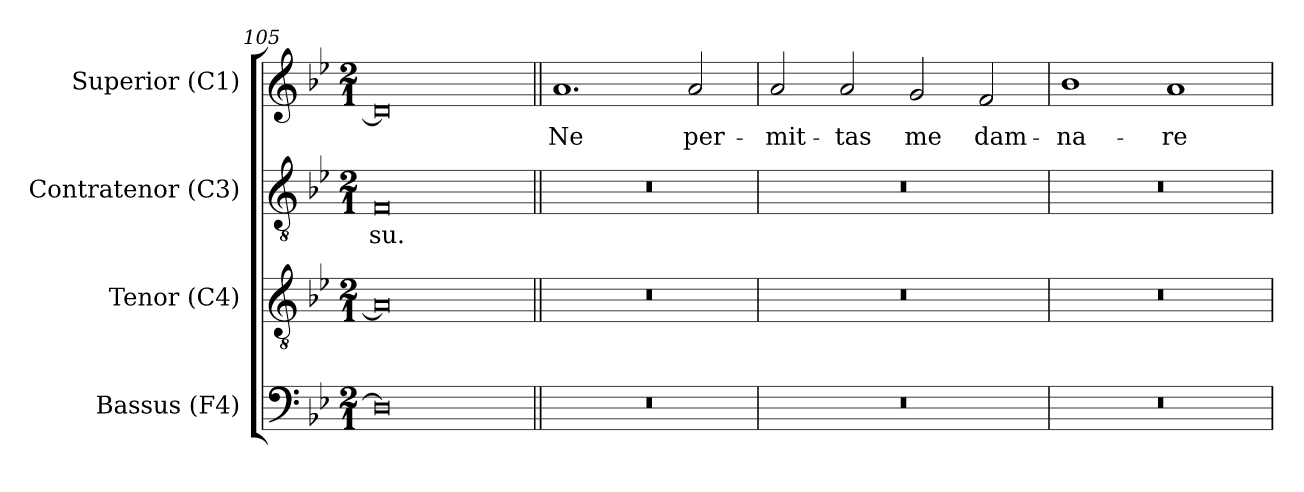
**kern	**kern	**kern	**text	**kern	**text
*part4	*part3	*part2	*part2	*part1	*part1
*staff4	*staff3	*staff2	*staff2	*staff1	*staff1
*I"Bassus (F4)	*I"Tenor (C4)	*I"Contratenor (C3)	*	*I"Superior (C1)	*
*I'B.	*I'T.	*I'C.	*	*I'S.	*
*clefF4	*clefGv2	*clefGv2	*	*clefG2	*
*	*ITrd7c12	*ITrd7c12	*	*	*
*k[b-e-]	*k[b-e-]	*k[b-e-]	*	*k[b-e-]	*
*B-:	*B-:	*B-:	*	*B-:	*
*M2/1	*M2/1	*M2/1	*	*M2/1	*
=105	=105	=105	=105	=105	=105
!	!	!	!LO:LY:b:color=#000000	!	!
0Di]	0AAi]	0FFi	-su.	0di]	.
!!LO:PB:g=z
=106||	=106||	=106||	=106||	=106||	=106||
!LO:N:vis=1	!LO:N:vis=1	!LO:N:vis=1	!	!	!
!	!	!	!	!	!LO:LY:b:color=#000000
0r	0r	0r	.	1.ai	Ne
!	!	!	!	!	!LO:LY:b:color=#000000
.	.	.	.	2ai/	per-
=107	=107	=107	=107	=107	=107
!LO:N:vis=1	!LO:N:vis=1	!LO:N:vis=1	!	!	!
!	!	!	!	!	!LO:LY:b:color=#000000
0r	0r	0r	.	2ai/	-mit-
!	!	!	!	!	!LO:LY:b:color=#000000
.	.	.	.	2ai/	-tas
!	!	!	!	!	!LO:LY:b:color=#000000
.	.	.	.	2gi/	me
!	!	!	!	!	!LO:LY:b:color=#000000
.	.	.	.	2fi/	dam-
=108	=108	=108	=108	=108	=108
!LO:N:vis=1	!LO:N:vis=1	!LO:N:vis=1	!	!	!
!	!	!	!	!	!LO:LY:b:color=#000000
0r	0r	0r	.	1b-i	-na-
!	!	!	!	!	!LO:LY:b:color=#000000
.	.	.	.	1ai	-re
=	=	=	=	=	=
*-	*-	*-	*-	*-	*-
